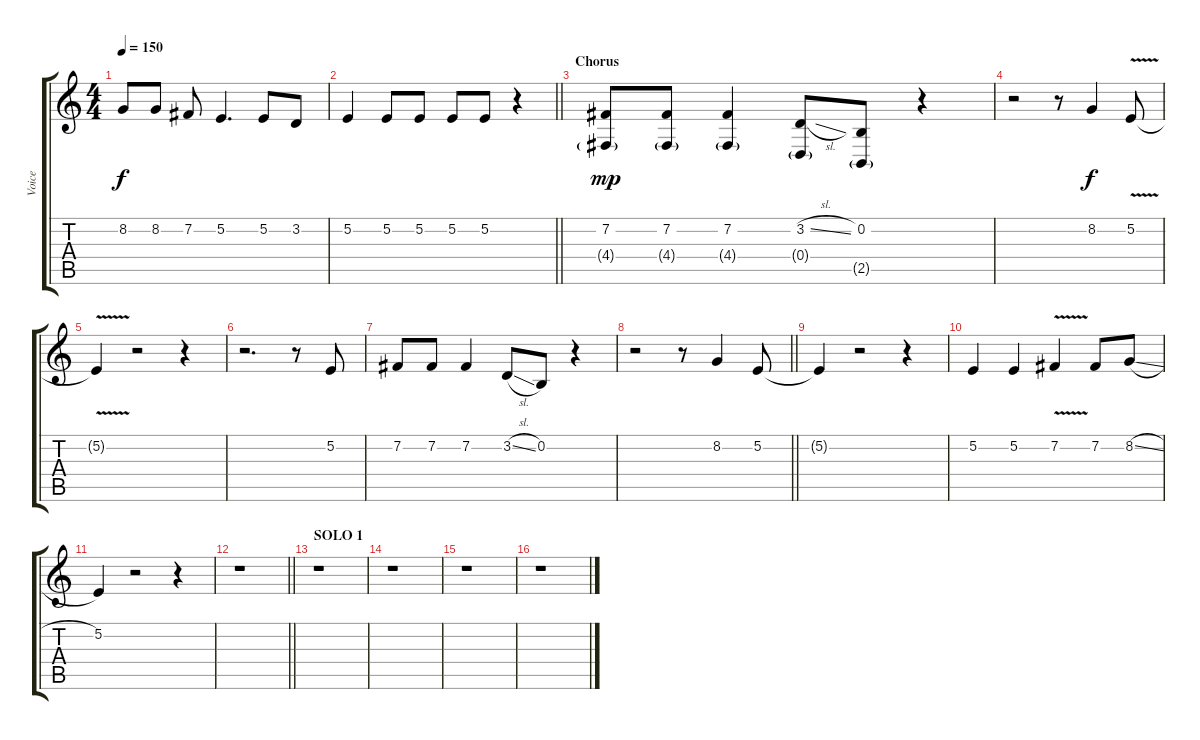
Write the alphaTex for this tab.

\track ("Voice" "Voice") {instrument baritonesax}
\staff {score tabs}
\tuning (E4 B3 G3 D3 A2 E2) {hide}
\ts (4 4)
\tempo 150
\clef g2
\ks c
8.2.8{dy f} 8.2.8 7.2.8 5.2.4{d} 5.2.8 3.2.8 |
\barLineRight lightlight
5.2.4 5.2.8 5.2.8 5.2.8 5.2.8 r.4 |
\section ("" "Chorus")
(7.2 4.4{g}).8{dy mp} (7.2 4.4{g}).8 (7.2 4.4{g}).4 (3.2{sl} 0.4{g}).8 (0.2 2.5{g}).8 r.4 |
r.2 r.8 8.2.4{dy f} 5.2{v}.8 |
5.2{t}.4 r.2 r.4 |
r.2{d} r.8 5.2.8 |
7.2.8 7.2.8 7.2.4 3.2{sl}.8 0.2.8 r.4 |
\barLineRight lightlight
r.2 r.8 8.2.4 5.2.8 |
5.2{t}.4 r.2 r.4 |
5.2.4 5.2.4 7.2{v}.4 7.2.8 8.2{sl}.8 |
5.2.4 r.2 r.4 |
\barLineRight lightlight
r.1 |
\section ("" "SOLO 1")
r.1 |
r.1 |
r.1 |
r.1
